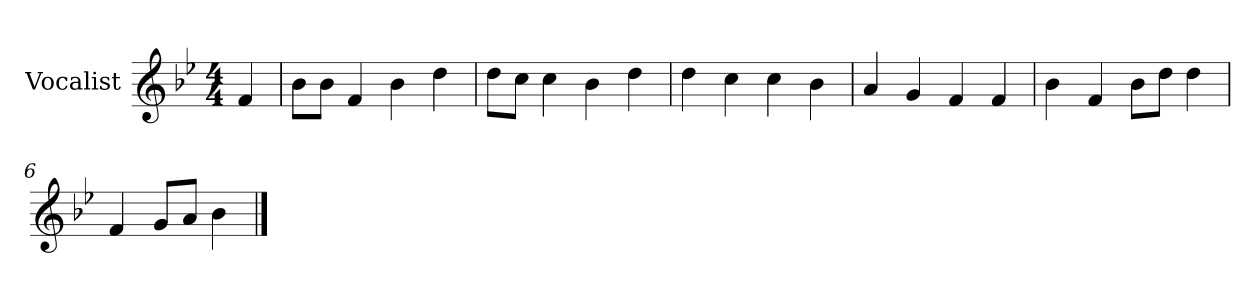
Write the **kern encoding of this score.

**kern
*part1
*staff1
*I"Vocalist
*k[b-e-]
*B-:
*M4/4
=
4f
=1
8b-L
8b-J
4f
4b-
4dd
=2
8ddL
8ccJ
4cc
4b-
4dd
=3
4dd
4cc
4cc
4b-
=4
4a
4g
4f
4f
=5
4b-
4f
8b-L
8ddJ
4dd
=6
4f
8gL
8aJ
4b-
==
*-
